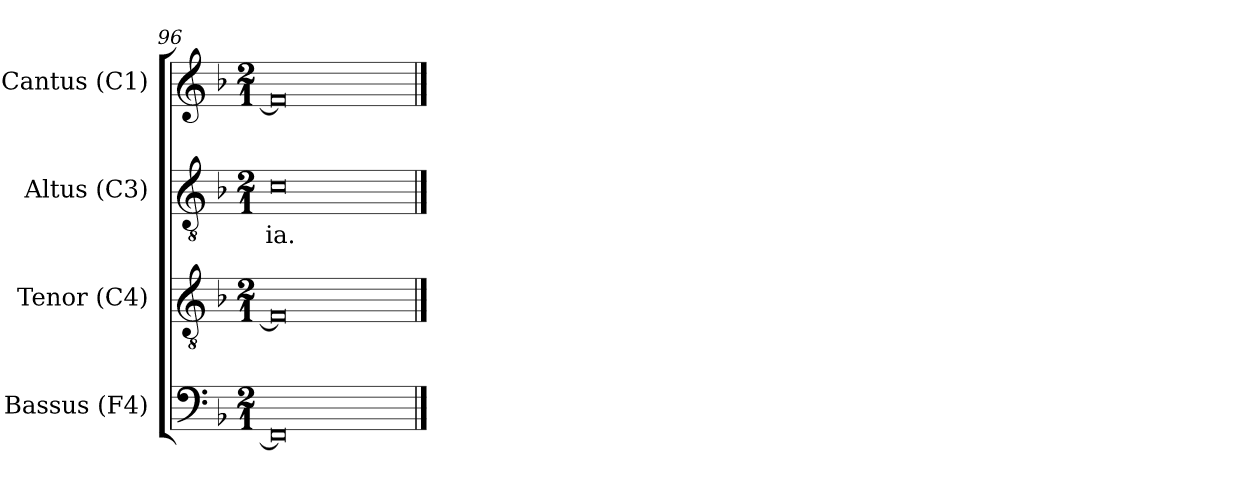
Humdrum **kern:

**kern	**kern	**kern	**text	**kern
*part4	*part3	*part2	*part2	*part1
*staff4	*staff3	*staff2	*staff2	*staff1
*I"Bassus (F4)	*I"Tenor (C4)	*I"Altus (C3)	*	*I"Cantus (C1)
*I'B.	*I'T.	*I'A.	*	*I'C.
*clefF4	*clefGv2	*clefGv2	*	*clefG2
*	*ITrd7c12	*ITrd7c12	*	*
*k[b-]	*k[b-]	*k[b-]	*	*k[b-]
*F:	*F:	*F:	*	*F:
*M2/1	*M2/1	*M2/1	*	*M2/1
=96	=96	=96	=96	=96
!	!	!	!LO:LY:b:color=#000000	!
0FFi]	0FFi]	0Ci	-ia.	0fi]
==	==	==	==	==
*-	*-	*-	*-	*-
